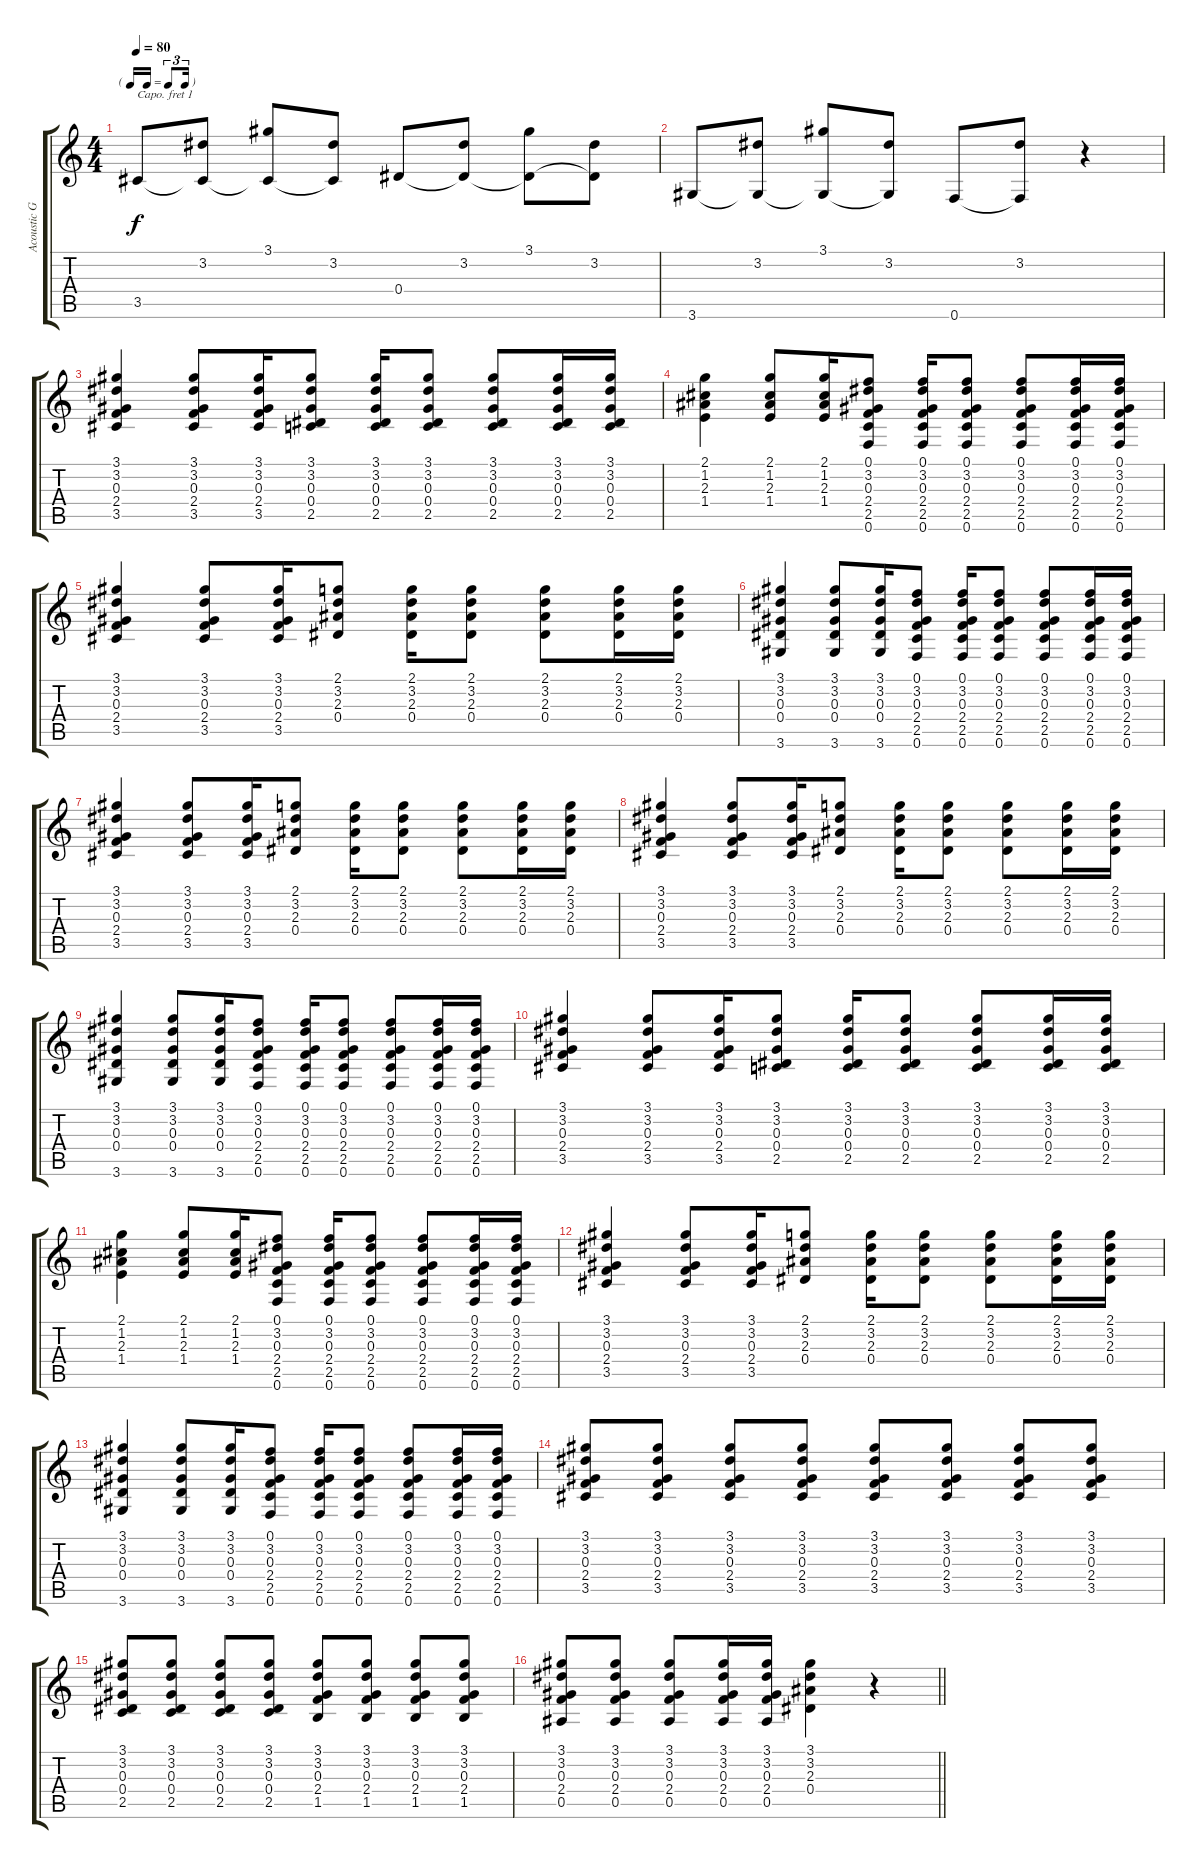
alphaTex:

\track ("Acoustic Guitar" "Acoustic G") {instrument acousticguitarsteel}
\staff {score tabs}
\capo 1
\tuning (E4 B3 G3 D3 A2 E2) {hide}
\ts (4 4)
\tf triplet16th
\tempo 80
\clef g2
\ks c
3.5.8{dy f} (3.2 3.5{t}).8 (3.1 3.5{t}).8 (3.2 3.5{t}).8 0.4.8 (3.2 0.4{t}).8 (3.1 0.4{t}).8 (3.2 0.4{t}).8 |
3.6.8 (3.2 3.6{t}).8 (3.1 3.6{t}).8 (3.2 3.6{t}).8 0.6.8 (3.2 0.6{t}).8 r.4 |
(3.1 3.2 0.3 2.4 3.5).4 (3.1 3.2 0.3 2.4 3.5).8 (3.1 3.2 0.3 2.4 3.5).16 (3.1 3.2 0.3 0.4 2.5).8 (3.1 3.2 0.3 0.4 2.5).16 (3.1 3.2 0.3 0.4 2.5).8 (3.1 3.2 0.3 0.4 2.5).8 (3.1 3.2 0.3 0.4 2.5).16 (3.1 3.2 0.3 0.4 2.5).16 |
(2.1 1.2 2.3 1.4).4 (2.1 1.2 2.3 1.4).8 (2.1 1.2 2.3 1.4).16 (0.1 3.2 0.3 2.4 2.5 0.6).8 (0.1 3.2 0.3 2.4 2.5 0.6).16 (0.1 3.2 0.3 2.4 2.5 0.6).8 (0.1 3.2 0.3 2.4 2.5 0.6).8 (0.1 3.2 0.3 2.4 2.5 0.6).16 (0.1 3.2 0.3 2.4 2.5 0.6).16 |
(3.1 3.2 0.3 2.4 3.5).4 (3.1 3.2 0.3 2.4 3.5).8 (3.1 3.2 0.3 2.4 3.5).16 (2.1 3.2 2.3 0.4).8 (2.1 3.2 2.3 0.4).16 (2.1 3.2 2.3 0.4).8 (2.1 3.2 2.3 0.4).8 (2.1 3.2 2.3 0.4).16 (2.1 3.2 2.3 0.4).16 |
(3.1 3.2 0.3 0.4 3.6).4 (3.1 3.2 0.3 0.4 3.6).8 (3.1 3.2 0.3 0.4 3.6).16 (0.1 3.2 0.3 2.4 2.5 0.6).8 (0.1 3.2 0.3 2.4 2.5 0.6).16 (0.1 3.2 0.3 2.4 2.5 0.6).8 (0.1 3.2 0.3 2.4 2.5 0.6).8 (0.1 3.2 0.3 2.4 2.5 0.6).16 (0.1 3.2 0.3 2.4 2.5 0.6).16 |
(3.1 3.2 0.3 2.4 3.5).4 (3.1 3.2 0.3 2.4 3.5).8 (3.1 3.2 0.3 2.4 3.5).16 (2.1 3.2 2.3 0.4).8 (2.1 3.2 2.3 0.4).16 (2.1 3.2 2.3 0.4).8 (2.1 3.2 2.3 0.4).8 (2.1 3.2 2.3 0.4).16 (2.1 3.2 2.3 0.4).16 |
(3.1 3.2 0.3 2.4 3.5).4 (3.1 3.2 0.3 2.4 3.5).8 (3.1 3.2 0.3 2.4 3.5).16 (2.1 3.2 2.3 0.4).8 (2.1 3.2 2.3 0.4).16 (2.1 3.2 2.3 0.4).8 (2.1 3.2 2.3 0.4).8 (2.1 3.2 2.3 0.4).16 (2.1 3.2 2.3 0.4).16 |
(3.1 3.2 0.3 0.4 3.6).4 (3.1 3.2 0.3 0.4 3.6).8 (3.1 3.2 0.3 0.4 3.6).16 (0.1 3.2 0.3 2.4 2.5 0.6).8 (0.1 3.2 0.3 2.4 2.5 0.6).16 (0.1 3.2 0.3 2.4 2.5 0.6).8 (0.1 3.2 0.3 2.4 2.5 0.6).8 (0.1 3.2 0.3 2.4 2.5 0.6).16 (0.1 3.2 0.3 2.4 2.5 0.6).16 |
(3.1 3.2 0.3 2.4 3.5).4 (3.1 3.2 0.3 2.4 3.5).8 (3.1 3.2 0.3 2.4 3.5).16 (3.1 3.2 0.3 0.4 2.5).8 (3.1 3.2 0.3 0.4 2.5).16 (3.1 3.2 0.3 0.4 2.5).8 (3.1 3.2 0.3 0.4 2.5).8 (3.1 3.2 0.3 0.4 2.5).16 (3.1 3.2 0.3 0.4 2.5).16 |
(2.1 1.2 2.3 1.4).4 (2.1 1.2 2.3 1.4).8 (2.1 1.2 2.3 1.4).16 (0.1 3.2 0.3 2.4 2.5 0.6).8 (0.1 3.2 0.3 2.4 2.5 0.6).16 (0.1 3.2 0.3 2.4 2.5 0.6).8 (0.1 3.2 0.3 2.4 2.5 0.6).8 (0.1 3.2 0.3 2.4 2.5 0.6).16 (0.1 3.2 0.3 2.4 2.5 0.6).16 |
(3.1 3.2 0.3 2.4 3.5).4 (3.1 3.2 0.3 2.4 3.5).8 (3.1 3.2 0.3 2.4 3.5).16 (2.1 3.2 2.3 0.4).8 (2.1 3.2 2.3 0.4).16 (2.1 3.2 2.3 0.4).8 (2.1 3.2 2.3 0.4).8 (2.1 3.2 2.3 0.4).16 (2.1 3.2 2.3 0.4).16 |
(3.1 3.2 0.3 0.4 3.6).4 (3.1 3.2 0.3 0.4 3.6).8 (3.1 3.2 0.3 0.4 3.6).16 (0.1 3.2 0.3 2.4 2.5 0.6).8 (0.1 3.2 0.3 2.4 2.5 0.6).16 (0.1 3.2 0.3 2.4 2.5 0.6).8 (0.1 3.2 0.3 2.4 2.5 0.6).8 (0.1 3.2 0.3 2.4 2.5 0.6).16 (0.1 3.2 0.3 2.4 2.5 0.6).16 |
(3.1 3.2 0.3 2.4 3.5).8 (3.1 3.2 0.3 2.4 3.5).8 (3.1 3.2 0.3 2.4 3.5).8 (3.1 3.2 0.3 2.4 3.5).8 (3.1 3.2 0.3 2.4 3.5).8 (3.1 3.2 0.3 2.4 3.5).8 (3.1 3.2 0.3 2.4 3.5).8 (3.1 3.2 0.3 2.4 3.5).8 |
(3.1 3.2 0.3 0.4 2.5).8 (3.1 3.2 0.3 0.4 2.5).8 (3.1 3.2 0.3 0.4 2.5).8 (3.1 3.2 0.3 0.4 2.5).8 (3.1 3.2 0.3 2.4 1.5).8 (3.1 3.2 0.3 2.4 1.5).8 (3.1 3.2 0.3 2.4 1.5).8 (3.1 3.2 0.3 2.4 1.5).8 |
\barLineRight lightlight
(3.1 3.2 0.3 2.4 0.5).8 (3.1 3.2 0.3 2.4 0.5).8 (3.1 3.2 0.3 2.4 0.5).8 (3.1 3.2 0.3 2.4 0.5).16 (3.1 3.2 0.3 2.4 0.5).16 (3.1 3.2 2.3 0.4).4 r.4
